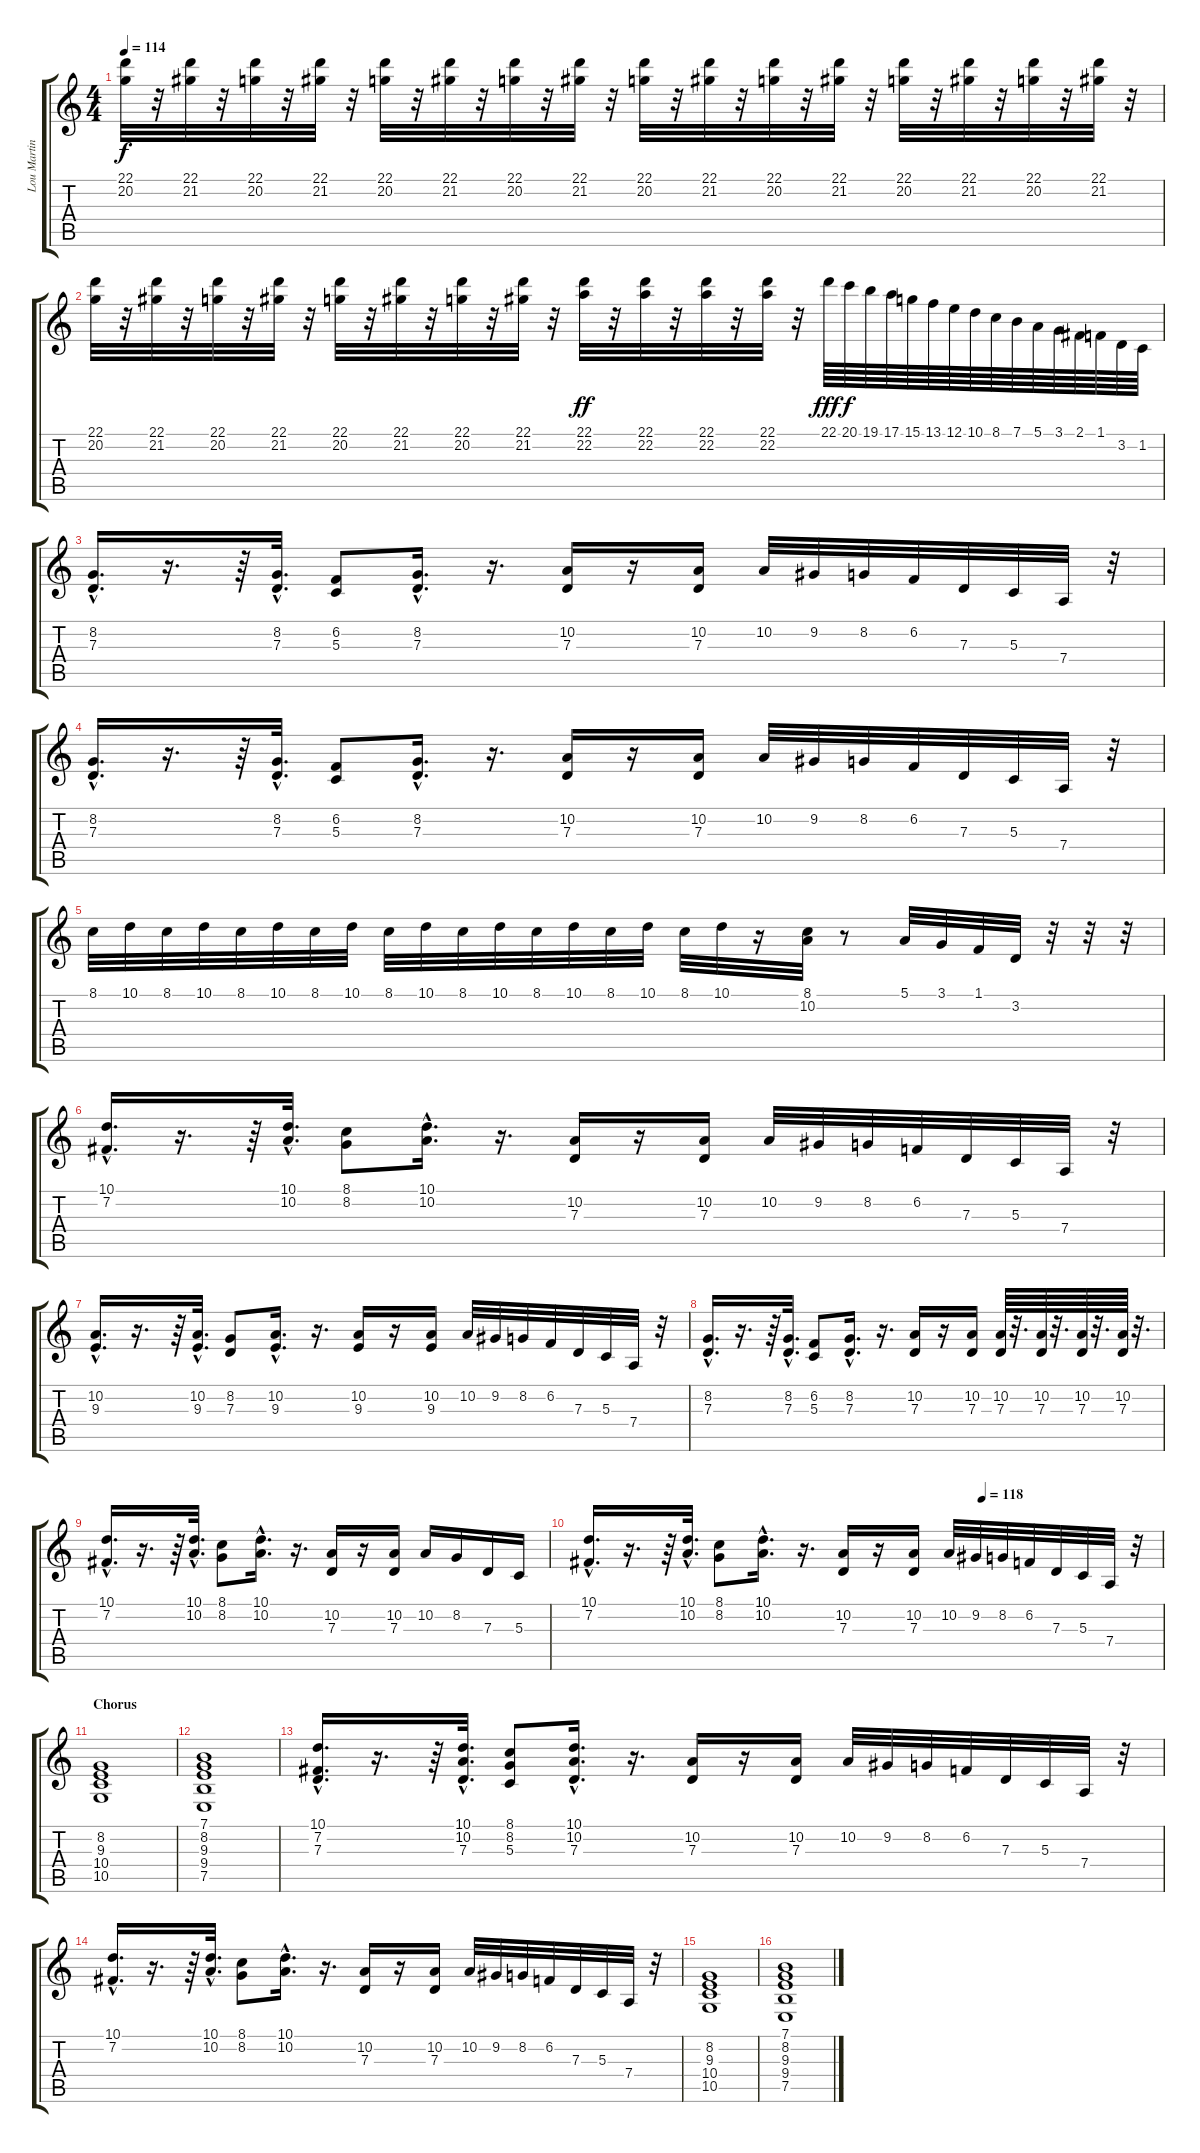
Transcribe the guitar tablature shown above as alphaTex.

\track ("Lou Martin" "Lou Martin") {instrument honkytonkpiano}
\staff {score tabs}
\tuning (E4 B3 G3 D3 A2 E2) {hide}
\ts (4 4)
\tempo 114
\clef g2
\ks c
(22.1 20.2).32{dy f} r.32 (22.1 21.2).32 r.32 (22.1 20.2).32 r.32 (22.1 21.2).32 r.32 (22.1 20.2).32 r.32 (22.1 21.2).32 r.32 (22.1 20.2).32 r.32 (22.1 21.2).32 r.32 (22.1 20.2).32 r.32 (22.1 21.2).32 r.32 (22.1 20.2).32 r.32 (22.1 21.2).32 r.32 (22.1 20.2).32 r.32 (22.1 21.2).32 r.32 (22.1 20.2).32 r.32 (22.1 21.2).32 r.32 |
(22.1 20.2).32 r.32 (22.1 21.2).32 r.32 (22.1 20.2).32 r.32 (22.1 21.2).32 r.32 (22.1 20.2).32 r.32 (22.1 21.2).32 r.32 (22.1 20.2).32 r.32 (22.1 21.2).32 r.32 (22.1 22.2).32{dy ff} r.32 (22.1 22.2).32 r.32 (22.1 22.2).32 r.32 (22.1 22.2).32 r.32 22.1.64{dy fff} 20.1.64{dy f} 19.1.64 17.1.64 15.1.64 13.1.64 12.1.64 10.1.64 8.1.64 7.1.64 5.1.64 3.1.64 2.1.64 1.1.64 3.2.64 1.2.64 |
(8.2{hac} 7.3{hac}).16{d} r.16{d} r.64 (8.2{hac} 7.3{hac}).32{d} (6.2 5.3).8 (8.2{hac} 7.3{hac}).16{d} r.16{d} (10.2 7.3).16 r.16 (10.2 7.3).16 10.2.32 9.2.32 8.2.32 6.2.32 7.3.32 5.3.32 7.4.32 r.32 |
(8.2{hac} 7.3{hac}).16{d} r.16{d} r.64 (8.2{hac} 7.3{hac}).32{d} (6.2 5.3).8 (8.2{hac} 7.3{hac}).16{d} r.16{d} (10.2 7.3).16 r.16 (10.2 7.3).16 10.2.32 9.2.32 8.2.32 6.2.32 7.3.32 5.3.32 7.4.32 r.32 |
8.1.32 10.1.32 8.1.32 10.1.32 8.1.32 10.1.32 8.1.32 10.1.32 8.1.32 10.1.32 8.1.32 10.1.32 8.1.32 10.1.32 8.1.32 10.1.32 8.1.32 10.1.32 r.16 (8.1 10.2).32 r.8 5.1.32 3.1.32 1.1.32 3.2.32 r.32 r.32 r.32 |
(10.1{hac} 7.2{hac}).16{d} r.16{d} r.64 (10.1{hac} 10.2{hac}).32{d} (8.1 8.2).8 (10.1{hac} 10.2{hac}).16{d} r.16{d} (10.2 7.3).16 r.16 (10.2 7.3).16 10.2.32 9.2.32 8.2.32 6.2.32 7.3.32 5.3.32 7.4.32 r.32 |
(10.2{hac} 9.3{hac}).16{d} r.16{d} r.64 (10.2{hac} 9.3{hac}).32{d} (8.2 7.3).8 (10.2{hac} 9.3{hac}).16{d} r.16{d} (10.2 9.3).16 r.16 (10.2 9.3).16 10.2.32 9.2.32 8.2.32 6.2.32 7.3.32 5.3.32 7.4.32 r.32 |
(8.2{hac} 7.3{hac}).16{d} r.16{d} r.64 (8.2{hac} 7.3{hac}).32{d} (6.2 5.3).8 (8.2{hac} 7.3{hac}).16{d} r.16{d} (10.2 7.3).16 r.16 (10.2 7.3).16 (10.2 7.3).64 r.32{d} (10.2 7.3).64 r.32{d} (10.2 7.3).64 r.32{d} (10.2 7.3).64 r.32{d} |
(10.1{hac} 7.2{hac}).16{d} r.16{d} r.64 (10.1{hac} 10.2{hac}).32{d} (8.1 8.2).8 (10.1{hac} 10.2{hac}).16{d} r.16{d} (10.2 7.3).16 r.16 (10.2 7.3).16 10.2.16 8.2.16 7.3.16 5.3.16 |
\tempo (118 0.6875)
(10.1{hac} 7.2{hac}).16{d} r.16{d} r.64 (10.1{hac} 10.2{hac}).32{d} (8.1 8.2).8 (10.1{hac} 10.2{hac}).16{d} r.16{d} (10.2 7.3).16 r.16 (10.2 7.3).16 10.2.32 9.2.32 8.2.32 6.2.32 7.3.32 5.3.32 7.4.32 r.32 |
\section ("" "Chorus")
(8.2 9.3 10.4 10.5).1 |
(7.1 8.2 9.3 9.4 7.5).1 |
(10.1{hac} 7.2{hac} 7.3{hac}).16{d} r.16{d} r.64 (10.1{hac} 10.2{hac} 7.3{hac}).32{d} (8.1 8.2 5.3).8 (10.1{hac} 10.2{hac} 7.3{hac}).16{d} r.16{d} (10.2 7.3).16 r.16 (10.2 7.3).16 10.2.32 9.2.32 8.2.32 6.2.32 7.3.32 5.3.32 7.4.32 r.32 |
(10.1{hac} 7.2{hac}).16{d} r.16{d} r.64 (10.1{hac} 10.2{hac}).32{d} (8.1 8.2).8 (10.1{hac} 10.2{hac}).16{d} r.16{d} (10.2 7.3).16 r.16 (10.2 7.3).16 10.2.32 9.2.32 8.2.32 6.2.32 7.3.32 5.3.32 7.4.32 r.32 |
(8.2 9.3 10.4 10.5).1 |
(7.1 8.2 9.3 9.4 7.5).1
